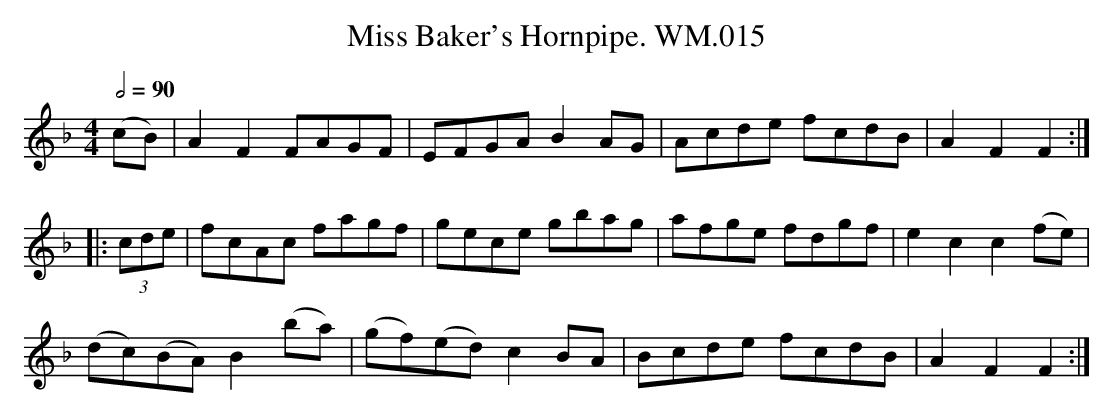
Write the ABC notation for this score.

X:1
T:Miss Baker's Hornpipe. WM.015
M:4/4
L:1/8
Q:1/2=90
K:F
(cB)|A2F2FAGF|EFGAB2AG|Acde fcdB|A2F2F2:|
|:(3cde|fcAc fagf|gece gbag|afge fdgf|e2c2c2(fe)|
(dc)(BA)B2(ba)|(gf)(ed)c2BA|Bcde fcdB|A2F2F2:|
